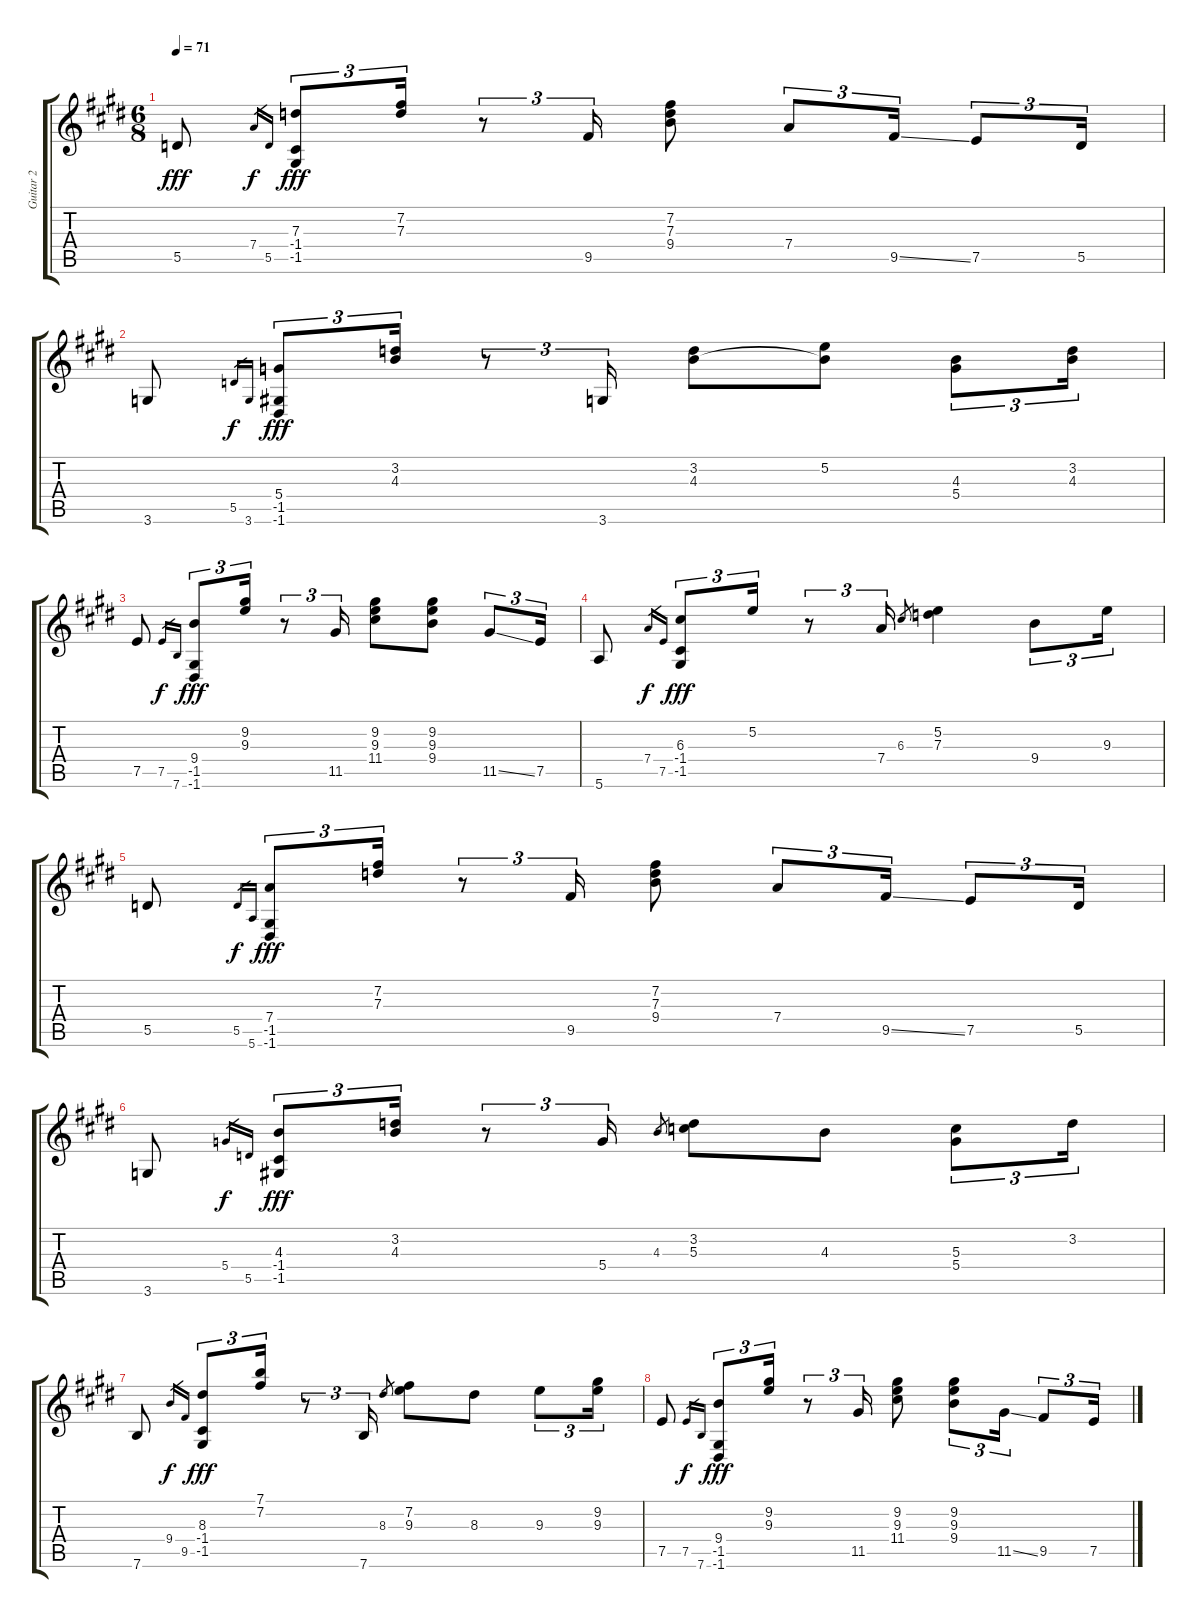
\track ("Guitar 2" "Guitar 2") {instrument electricguitarclean}
\staff {score tabs}
\tuning (E4 B3 G3 D3 A2 E2) {hide}
\ts (6 8)
\tempo 71
\clef g2
\ks e
5.5.8{dy fff} 7.4.16{gr dy f} 5.5.16{gr} (7.3 -1.4 -1.5).8{tu (3 2) dy fff} (7.2 7.3).16{tu (3 2)} r.8{tu (3 2)} 9.5.16{tu (3 2)} (7.2 7.3 9.4).8 7.4.8{tu (3 2)} 9.5{ss}.16{tu (3 2)} 7.5.8{tu (3 2)} 5.5.16{tu (3 2)} |
3.6.8 5.5.16{gr dy f} 3.6.16{gr} (5.4 -1.5 -1.6).8{tu (3 2) dy fff} (3.2 4.3).16{tu (3 2)} r.8{tu (3 2)} 3.6.16{tu (3 2)} (3.2 4.3).8 (5.2 4.3{t}).8 (4.3 5.4).8{tu (3 2)} (3.2 4.3).16{tu (3 2)} |
7.5.8 7.5.16{gr dy f} 7.6.16{gr} (9.4 -1.5 -1.6).8{tu (3 2) dy fff} (9.2 9.3).16{tu (3 2)} r.8{tu (3 2)} 11.5.16{tu (3 2)} (9.2 9.3 11.4).8 (9.2 9.3 9.4).8 11.5{ss}.8{tu (3 2)} 7.5.16{tu (3 2)} |
5.6.8 7.4.16{gr dy f} 7.5.16{gr} (6.3 -1.4 -1.5).8{tu (3 2) dy fff} 5.2.16{tu (3 2)} r.8{tu (3 2)} 7.4.16{tu (3 2)} 6.3.8{gr} (5.2 7.3).4 9.4.8{tu (3 2)} 9.3.16{tu (3 2)} |
5.5.8 5.5.16{gr dy f} 5.6.16{gr} (7.4 -1.5 -1.6).8{tu (3 2) dy fff} (7.2 7.3).16{tu (3 2)} r.8{tu (3 2)} 9.5.16{tu (3 2)} (7.2 7.3 9.4).8 7.4.8{tu (3 2)} 9.5{ss}.16{tu (3 2)} 7.5.8{tu (3 2)} 5.5.16{tu (3 2)} |
3.6.8 5.4.16{gr dy f} 5.5.16{gr} (4.3 -1.4 -1.5).8{tu (3 2) dy fff} (3.2 4.3).16{tu (3 2)} r.8{tu (3 2)} 5.4.16{tu (3 2)} 4.3.8{gr} (3.2 5.3).8 4.3.8 (5.3 5.4).8{tu (3 2)} 3.2.16{tu (3 2)} |
7.6.8 9.4.16{gr dy f} 9.5.16{gr} (8.3 -1.4 -1.5).8{tu (3 2) dy fff} (7.1 7.2).16{tu (3 2)} r.8{tu (3 2)} 7.6.16{tu (3 2)} 8.3.8{gr} (7.2 9.3).8 8.3.8 9.3.8{tu (3 2)} (9.2 9.3).16{tu (3 2)} |
7.5.8 7.5.16{gr dy f} 7.6.16{gr} (9.4 -1.5 -1.6).8{tu (3 2) dy fff} (9.2 9.3).16{tu (3 2)} r.8{tu (3 2)} 11.5.16{tu (3 2)} (9.2 9.3 11.4).8 (9.2 9.3 9.4).8{tu (3 2)} 11.5{ss}.16{tu (3 2)} 9.5.8{tu (3 2)} 7.5.16{tu (3 2)}
